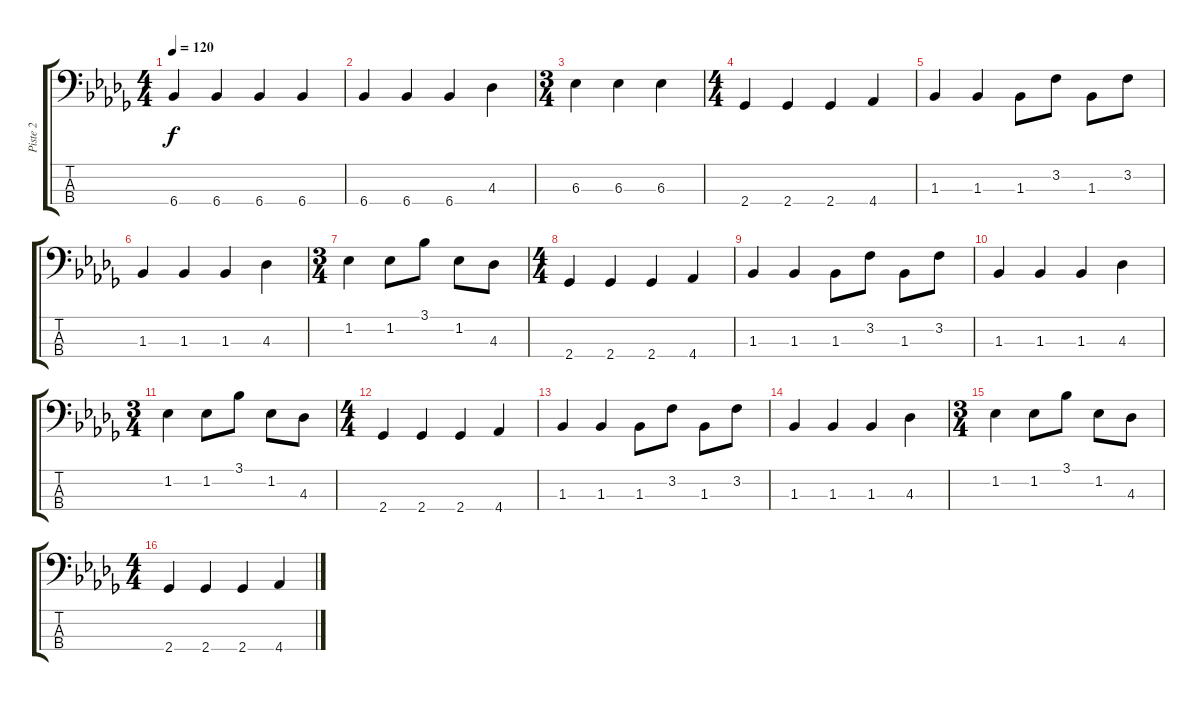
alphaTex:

\track ("Piste 2" "Piste 2") {instrument electricbassfinger}
\staff {score tabs}
\tuning (G2 D2 A1 E1) {hide}
\ts (4 4)
\tempo 120
\clef f4
\ks db
6.4.4{dy f} 6.4.4 6.4.4 6.4.4 |
6.4.4 6.4.4 6.4.4 4.3.4 |
\ts (3 4)
6.3.4 6.3.4 6.3.4 |
\ts (4 4)
2.4.4 2.4.4 2.4.4 4.4.4 |
1.3.4 1.3.4 1.3.8 3.2.8 1.3.8 3.2.8 |
1.3.4 1.3.4 1.3.4 4.3.4 |
\ts (3 4)
1.2.4 1.2.8 3.1.8 1.2.8 4.3.8 |
\ts (4 4)
2.4.4 2.4.4 2.4.4 4.4.4 |
1.3.4 1.3.4 1.3.8 3.2.8 1.3.8 3.2.8 |
1.3.4 1.3.4 1.3.4 4.3.4 |
\ts (3 4)
1.2.4 1.2.8 3.1.8 1.2.8 4.3.8 |
\ts (4 4)
2.4.4 2.4.4 2.4.4 4.4.4 |
1.3.4 1.3.4 1.3.8 3.2.8 1.3.8 3.2.8 |
1.3.4 1.3.4 1.3.4 4.3.4 |
\ts (3 4)
1.2.4 1.2.8 3.1.8 1.2.8 4.3.8 |
\ts (4 4)
2.4.4 2.4.4 2.4.4 4.4.4
